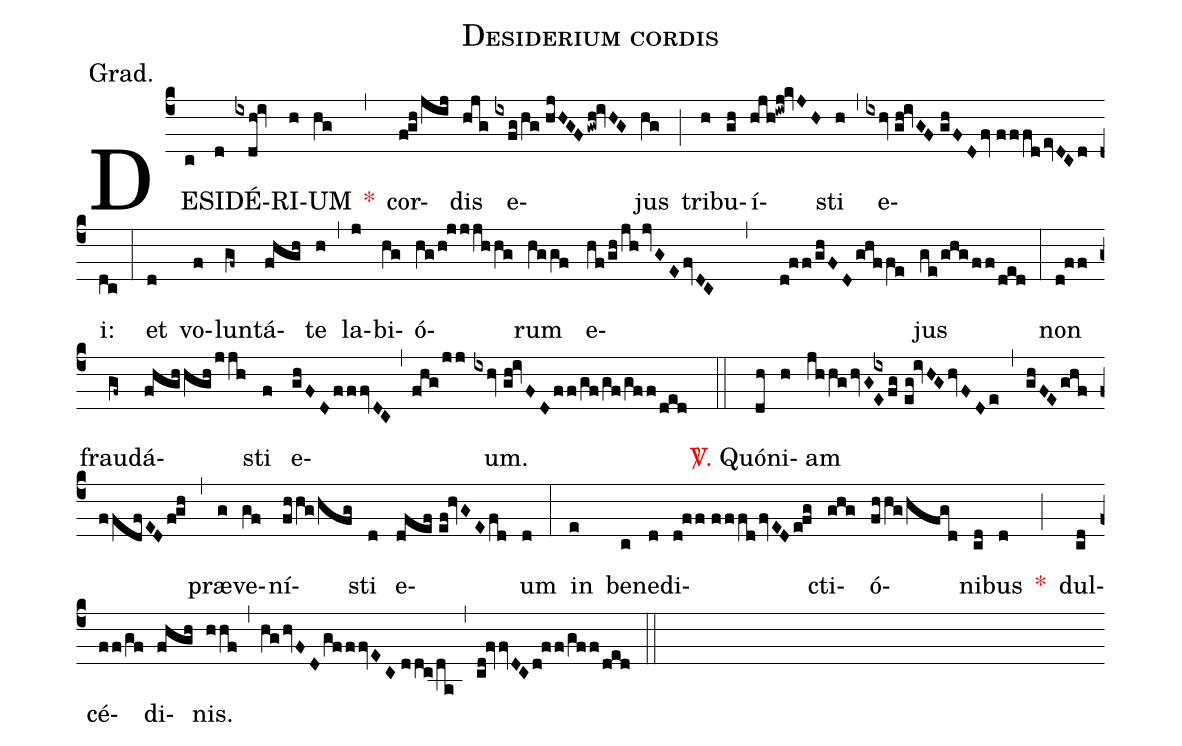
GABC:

name:Desiderium cordis;
annotation:Grad.;
mode:I.;
office-part:Gradual;
%%
(c4) DE(c)SI(d)DÉ(ixdh!iv)RI(h)UM(hg) <v>\red{*}</v>(,) cor(f!gh/jij)dis(hjg) e(ixfg/hg//hjHGFgwh!ivHG)jus(hg) (;) tri(h)bu(gh)í(hjh!iwj!kvJH)sti(h) (,) e(ixhv//gh!ivGF//ghFD/fv//fffdevDCd)i:(dc) (:) et(d) vo(f)lun(gf~)tá(fhgh)te(h) (,) la(j)bi(hg)ó(hg/h!jjjhhg)rum(hggf) e(hf/gh/jhjvGEfvDC , d!ff/ghFDghffe)jus(ge/ghg/ff/ded) (:) non(d!ff) frau(gf~)dá(fhghhgh/jjh)sti(f) e(ghFDfffvDC,fhg/jj)um.(ixhv//gh!ivFDff/gf/gf/gff/ded) (::) <v>\red{\Vbar.}</v> Quó(dh)ni(h)am(jhhghvG{ix}Efg//eg!ivHGhvFDe) (,) (ghFEghfffdfEDf!gh) (,) præ(g)ve(gf)ní(fhhg/hfg)sti(d) e(dfef//ef!hvGEfd)um(d) (:) in(e) be(c)ne(d)di(d!ff//fffdfvEDe!fg)cti(ghg)ó(fhhg/hfgd)ni(cd)bus(d) <v>\red{*}</v>(;) dul(cd)cé(ff/gf)di(fhgh)nis.(hhf) (,) (hghvFDgfffvEC//ddc/da) (,) (cd!fvvDCd!ff/gff/ded) (::)
